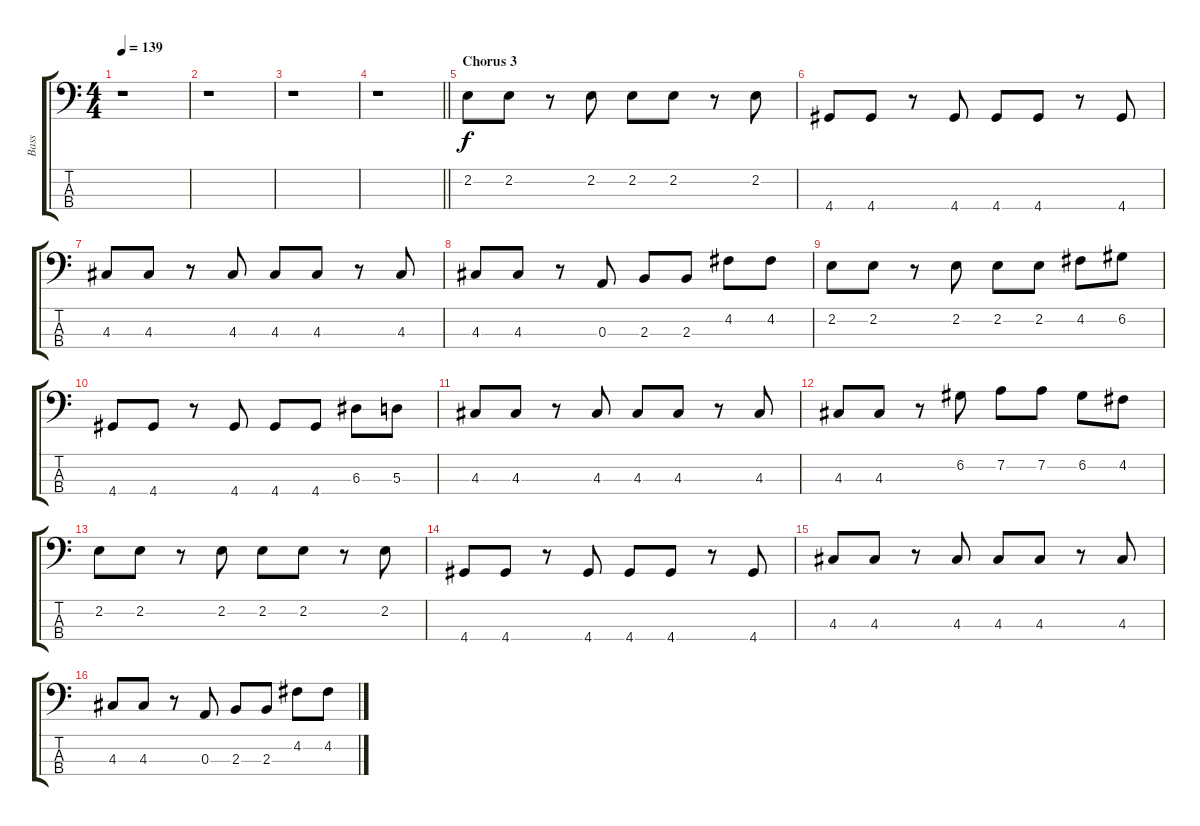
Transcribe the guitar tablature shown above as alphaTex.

\track ("Bass" "Bass") {instrument electricbassfinger}
\staff {score tabs}
\tuning (G2 D2 A1 E1) {hide}
\ts (4 4)
\tempo 139
\clef f4
\ks c
r.1{dy f} |
r.1 |
r.1 |
\barLineRight lightlight
r.1 |
\section ("" "Chorus 3")
2.2.8 2.2.8 r.8 2.2.8 2.2.8 2.2.8 r.8 2.2.8 |
4.4.8 4.4.8 r.8 4.4.8 4.4.8 4.4.8 r.8 4.4.8 |
4.3.8 4.3.8 r.8 4.3.8 4.3.8 4.3.8 r.8 4.3.8 |
4.3.8 4.3.8 r.8 0.3.8 2.3.8 2.3.8 4.2.8 4.2.8 |
2.2.8 2.2.8 r.8 2.2.8 2.2.8 2.2.8 4.2.8 6.2.8 |
4.4.8 4.4.8 r.8 4.4.8 4.4.8 4.4.8 6.3.8 5.3.8 |
4.3.8 4.3.8 r.8 4.3.8 4.3.8 4.3.8 r.8 4.3.8 |
4.3.8 4.3.8 r.8 6.2.8 7.2.8 7.2.8 6.2.8 4.2.8 |
2.2.8 2.2.8 r.8 2.2.8 2.2.8 2.2.8 r.8 2.2.8 |
4.4.8 4.4.8 r.8 4.4.8 4.4.8 4.4.8 r.8 4.4.8 |
4.3.8 4.3.8 r.8 4.3.8 4.3.8 4.3.8 r.8 4.3.8 |
4.3.8 4.3.8 r.8 0.3.8 2.3.8 2.3.8 4.2.8 4.2.8
